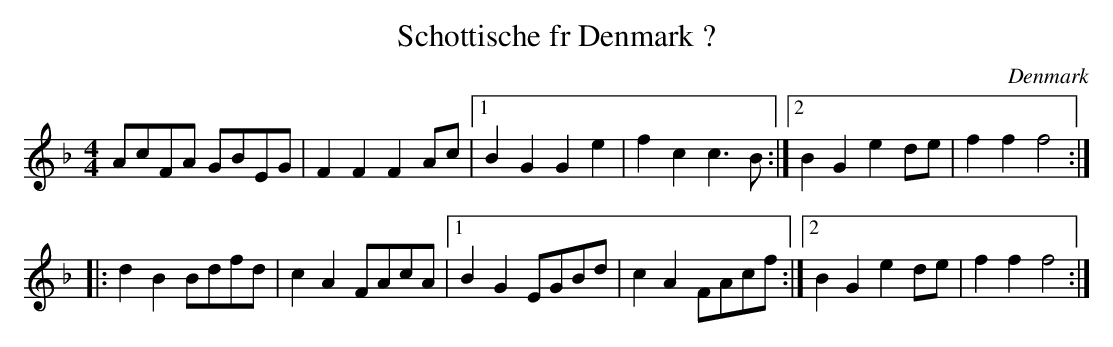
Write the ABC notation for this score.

X:1
T:Schottische fr Denmark ?
O:Denmark
O:Sweden
M:4/4
K:F
AcFA GBEG | F2F2F2 Ac \
|1 B2G2G2e2 | f2c2c3B :|2 B2G2 e2de | f2f2f4:|
|: d2B2 Bdfd | c2A2 FAcA \
|1 B2G2 EGBd | c2A2 FAcf \
:|2 B2G2e2de | f2f2f4:|
